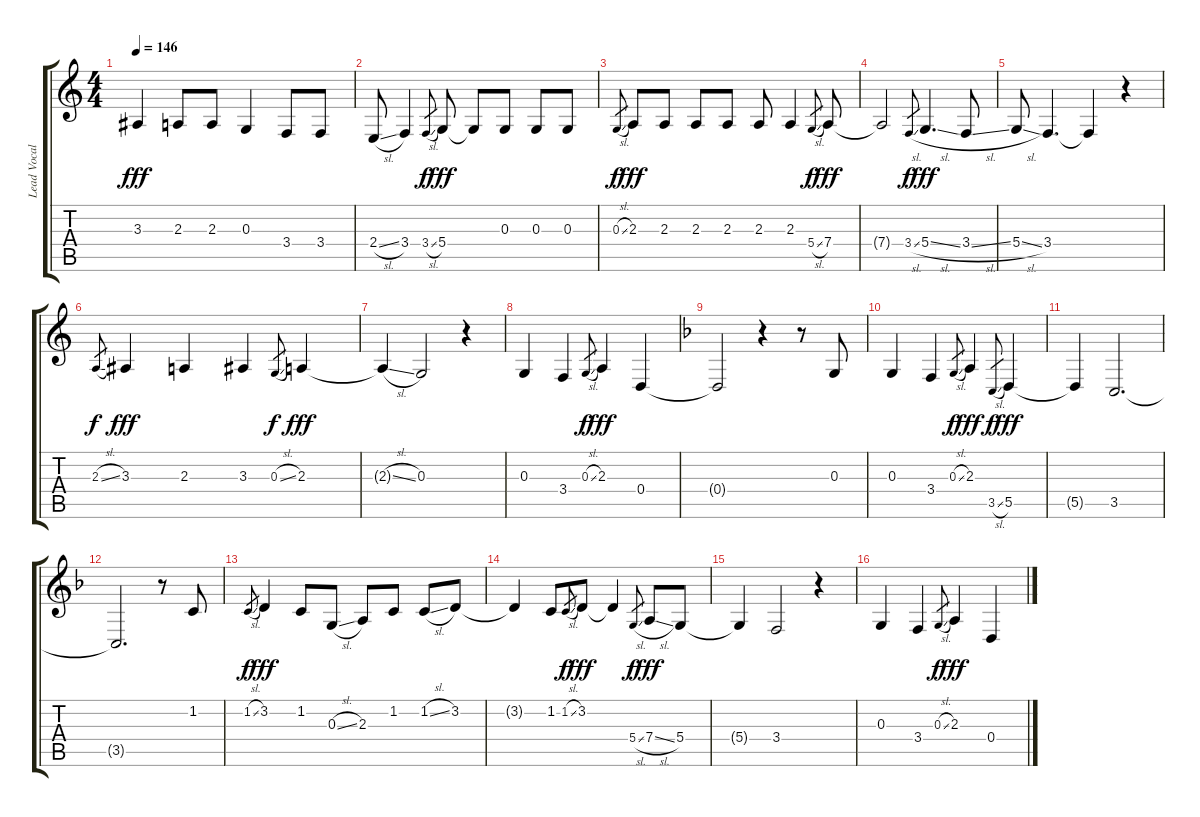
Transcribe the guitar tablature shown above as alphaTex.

\track ("Lead Vocal" "Lead Vocal") {instrument tenorsax}
\staff {score tabs}
\tuning (E4 B3 G3 D3 A2 D2) {hide}
\ts (4 4)
\tempo 146
\clef g2
\ks c
3.3.4{dy fff} 2.3.8 2.3.8 0.3.4 3.4.8 3.4.8 |
2.4{sl}.8 3.4.4 3.4{sl}.8{gr dy f} 5.4.8{dy fff} 5.4{t}.8 0.3.8 0.3.8 0.3.8 |
0.3{sl}.8{gr dy f} 2.3.8{dy fff} 2.3.8 2.3.8 2.3.8 2.3.8 2.3.4 5.4{sl}.8{gr dy f} 7.4.8{dy fff} |
7.4{t}.2 3.4{sl}.8{gr dy f} 5.4{sl}.4{d dy fff} 3.4{sl}.8 |
5.4{sl}.8 3.4.4{d} 3.4{t}.4 r.4 |
2.3{sl}.8{gr dy f} 3.3.4{dy fff} 2.3.4 3.3.4 0.3{sl}.8{gr dy f} 2.3.4{dy fff} |
2.3{sl t}.4 0.3.2 r.4 |
0.3.4 3.4.4 0.3{sl}.8{gr dy f} 2.3.4{dy fff} 0.4.4 |
\ks f
0.4{t}.2 r.4 r.8 0.3.8 |
0.3.4 3.4.4 0.3{sl}.8{gr dy f} 2.3.4{dy fff} 3.5{sl}.8{gr dy f} 5.5.4{dy fff} |
5.5{t}.4 3.5.2{d} |
3.5{t}.2{d} r.8 1.2.8 |
1.2{sl}.8{gr dy f} 3.2.4{dy fff} 1.2.8 0.3{sl}.8 2.3.8 1.2.8 1.2{sl}.8 3.2.8 |
3.2{t}.4 1.2.8 1.2{sl}.8{gr dy f} 3.2.8{dy fff} 3.2{t}.4 5.4{sl}.8{gr dy f} 7.4{sl}.8{dy fff} 5.4.8 |
5.4{t}.4 3.4.2 r.4 |
0.3.4 3.4.4 0.3{sl}.8{gr dy f} 2.3.4{dy fff} 0.4.4
